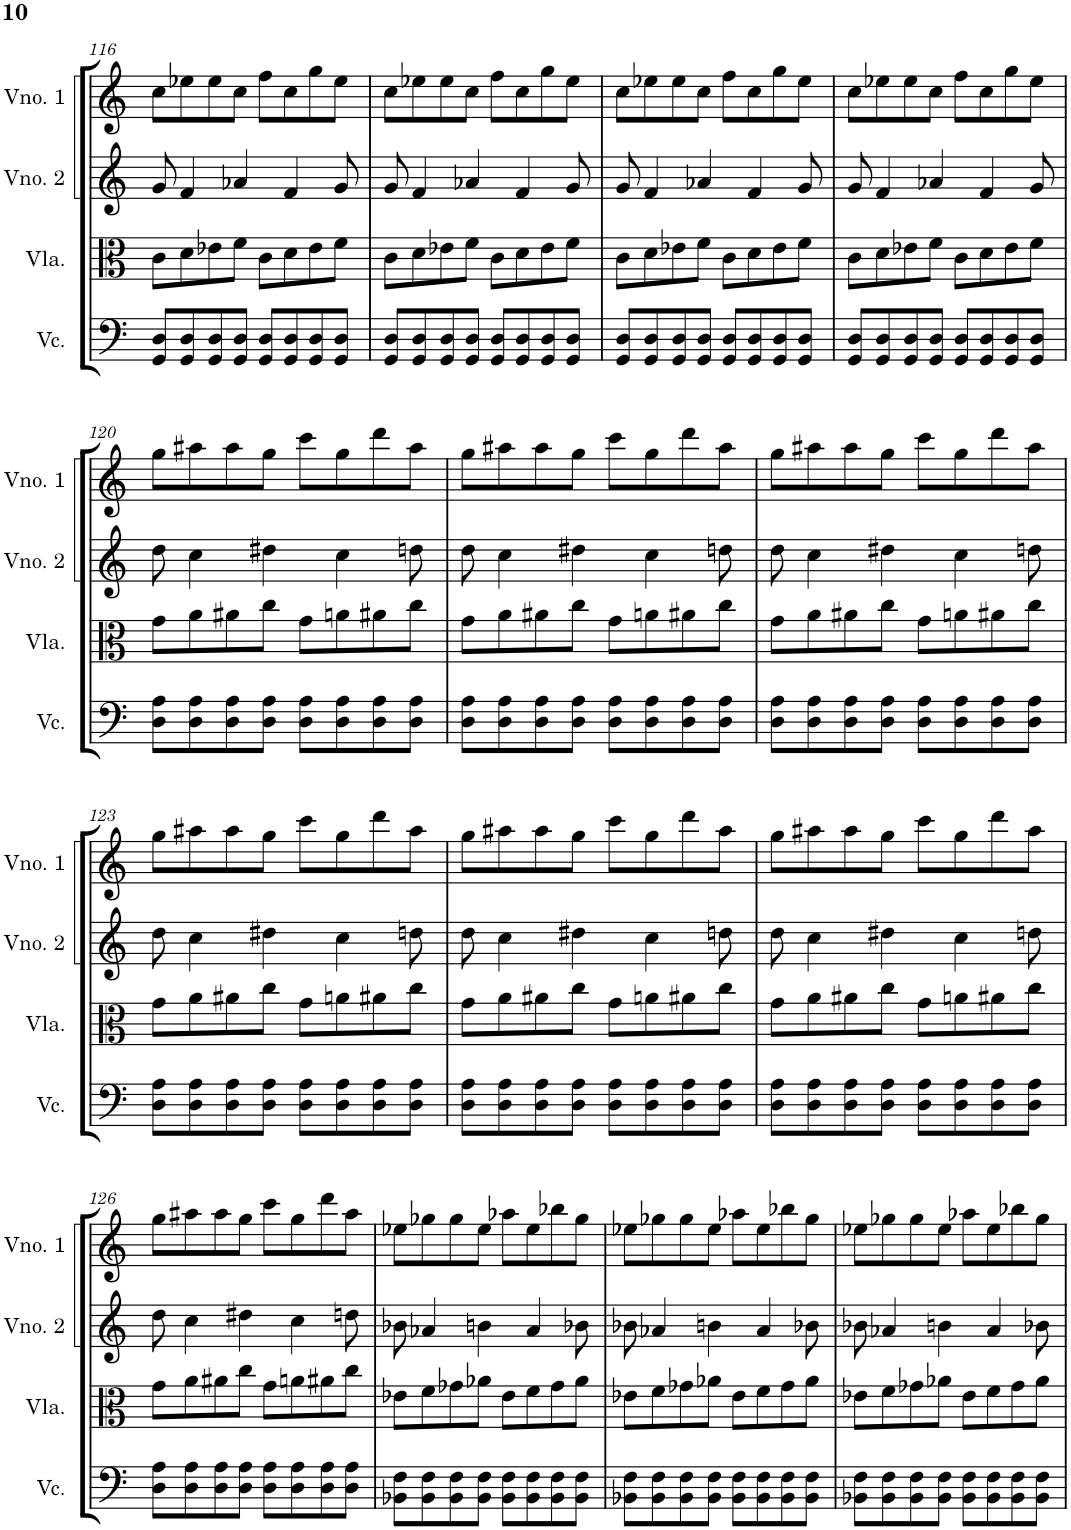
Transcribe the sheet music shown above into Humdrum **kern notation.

**kern	**kern	**kern	**kern
*part4	*part3	*part2	*part1
*staff4	*staff3	*staff2	*staff1
*I"Violoncelo	*I"Viola	*I"Violino 2	*I"Violino 1
*I'Vc.	*I'Vla.	*I'Vno. 2	*I'Vno. 1
!!LO:PB:g=z
*clefF4	*clefC3	*clefG2	*clefG2
*k[]	*k[]	*k[]	*k[]
*M4/4	*M4/4	*M4/4	*M4/4
=116	=116	=116	=116
8GG/ 8D/L	8c\L	8g/	8cc\L
8GG/ 8D/	8d\	4f/	8ee-X\
8GG/ 8D/	8e-X\	.	8ee-\
8GG/ 8D/J	8f\J	4a-X/	8cc\J
8GG/ 8D/L	8c\L	.	8ff\L
8GG/ 8D/	8d\	4f/	8cc\
8GG/ 8D/	8e-\	.	8gg\
8GG/ 8D/J	8f\J	8g/	8ee-\J
=117	=117	=117	=117
8GG/ 8D/L	8c\L	8g/	8cc\L
8GG/ 8D/	8d\	4f/	8ee-X\
8GG/ 8D/	8e-X\	.	8ee-\
8GG/ 8D/J	8f\J	4a-X/	8cc\J
8GG/ 8D/L	8c\L	.	8ff\L
8GG/ 8D/	8d\	4f/	8cc\
8GG/ 8D/	8e-\	.	8gg\
8GG/ 8D/J	8f\J	8g/	8ee-\J
=118	=118	=118	=118
8GG/ 8D/L	8c\L	8g/	8cc\L
8GG/ 8D/	8d\	4f/	8ee-X\
8GG/ 8D/	8e-X\	.	8ee-\
8GG/ 8D/J	8f\J	4a-X/	8cc\J
8GG/ 8D/L	8c\L	.	8ff\L
8GG/ 8D/	8d\	4f/	8cc\
8GG/ 8D/	8e-\	.	8gg\
8GG/ 8D/J	8f\J	8g/	8ee-\J
=119	=119	=119	=119
8GG/ 8D/L	8c\L	8g/	8cc\L
8GG/ 8D/	8d\	4f/	8ee-X\
8GG/ 8D/	8e-X\	.	8ee-\
8GG/ 8D/J	8f\J	4a-X/	8cc\J
8GG/ 8D/L	8c\L	.	8ff\L
8GG/ 8D/	8d\	4f/	8cc\
8GG/ 8D/	8e-\	.	8gg\
8GG/ 8D/J	8f\J	8g/	8ee-\J
!!LO:LB:g=z
=120	=120	=120	=120
8D\ 8A\L	8g\L	8dd\	8gg\L
8D\ 8A\	8a\	4cc\	8aa#X\
8D\ 8A\	8a#X\	.	8aa#\
8D\ 8A\J	8cc\J	4dd#X\	8gg\J
8D\ 8A\L	8g\L	.	8ccc\L
8D\ 8A\	8an\	4cc\	8gg\
8D\ 8A\	8a#X\	.	8ddd\
8D\ 8A\J	8cc\J	8ddn\	8aa#\J
=121	=121	=121	=121
8D\ 8A\L	8g\L	8dd\	8gg\L
8D\ 8A\	8a\	4cc\	8aa#X\
8D\ 8A\	8a#X\	.	8aa#\
8D\ 8A\J	8cc\J	4dd#X\	8gg\J
8D\ 8A\L	8g\L	.	8ccc\L
8D\ 8A\	8an\	4cc\	8gg\
8D\ 8A\	8a#X\	.	8ddd\
8D\ 8A\J	8cc\J	8ddn\	8aa#\J
=122	=122	=122	=122
8D\ 8A\L	8g\L	8dd\	8gg\L
8D\ 8A\	8a\	4cc\	8aa#X\
8D\ 8A\	8a#X\	.	8aa#\
8D\ 8A\J	8cc\J	4dd#X\	8gg\J
8D\ 8A\L	8g\L	.	8ccc\L
8D\ 8A\	8an\	4cc\	8gg\
8D\ 8A\	8a#X\	.	8ddd\
8D\ 8A\J	8cc\J	8ddn\	8aa#\J
!!LO:LB:g=z
=123	=123	=123	=123
8D\ 8A\L	8g\L	8dd\	8gg\L
8D\ 8A\	8a\	4cc\	8aa#X\
8D\ 8A\	8a#X\	.	8aa#\
8D\ 8A\J	8cc\J	4dd#X\	8gg\J
8D\ 8A\L	8g\L	.	8ccc\L
8D\ 8A\	8an\	4cc\	8gg\
8D\ 8A\	8a#X\	.	8ddd\
8D\ 8A\J	8cc\J	8ddn\	8aa#\J
=124	=124	=124	=124
8D\ 8A\L	8g\L	8dd\	8gg\L
8D\ 8A\	8a\	4cc\	8aa#X\
8D\ 8A\	8a#X\	.	8aa#\
8D\ 8A\J	8cc\J	4dd#X\	8gg\J
8D\ 8A\L	8g\L	.	8ccc\L
8D\ 8A\	8an\	4cc\	8gg\
8D\ 8A\	8a#X\	.	8ddd\
8D\ 8A\J	8cc\J	8ddn\	8aa#\J
=125	=125	=125	=125
8D\ 8A\L	8g\L	8dd\	8gg\L
8D\ 8A\	8a\	4cc\	8aa#X\
8D\ 8A\	8a#X\	.	8aa#\
8D\ 8A\J	8cc\J	4dd#X\	8gg\J
8D\ 8A\L	8g\L	.	8ccc\L
8D\ 8A\	8an\	4cc\	8gg\
8D\ 8A\	8a#X\	.	8ddd\
8D\ 8A\J	8cc\J	8ddn\	8aa#\J
!!LO:LB:g=z
=126	=126	=126	=126
8D\ 8A\L	8g\L	8dd\	8gg\L
8D\ 8A\	8a\	4cc\	8aa#X\
8D\ 8A\	8a#X\	.	8aa#\
8D\ 8A\J	8cc\J	4dd#X\	8gg\J
8D\ 8A\L	8g\L	.	8ccc\L
8D\ 8A\	8an\	4cc\	8gg\
8D\ 8A\	8a#X\	.	8ddd\
8D\ 8A\J	8cc\J	8ddn\	8aa#\J
=127	=127	=127	=127
8BB-X\ 8F\L	8e-X\L	8b-X\	8ee-X\L
8BB-\ 8F\	8f\	4a-X/	8gg-X\
8BB-\ 8F\	8g-X\	.	8gg-\
8BB-\ 8F\J	8a-X\J	4bn\	8ee-\J
8BB-\ 8F\L	8e-\L	.	8aa-X\L
8BB-\ 8F\	8f\	4a-/	8ee-\
8BB-\ 8F\	8g-\	.	8bb-X\
8BB-\ 8F\J	8a-\J	8b-X\	8gg-\J
=128	=128	=128	=128
8BB-X\ 8F\L	8e-X\L	8b-X\	8ee-X\L
8BB-\ 8F\	8f\	4a-X/	8gg-X\
8BB-\ 8F\	8g-X\	.	8gg-\
8BB-\ 8F\J	8a-X\J	4bn\	8ee-\J
8BB-\ 8F\L	8e-\L	.	8aa-X\L
8BB-\ 8F\	8f\	4a-/	8ee-\
8BB-\ 8F\	8g-\	.	8bb-X\
8BB-\ 8F\J	8a-\J	8b-X\	8gg-\J
=129	=129	=129	=129
8BB-X\ 8F\L	8e-X\L	8b-X\	8ee-X\L
8BB-\ 8F\	8f\	4a-X/	8gg-X\
8BB-\ 8F\	8g-X\	.	8gg-\
8BB-\ 8F\J	8a-X\J	4bn\	8ee-\J
8BB-\ 8F\L	8e-\L	.	8aa-X\L
8BB-\ 8F\	8f\	4a-/	8ee-\
8BB-\ 8F\	8g-\	.	8bb-X\
8BB-\ 8F\J	8a-\J	8b-X\	8gg-\J
=	=	=	=
*-	*-	*-	*-
